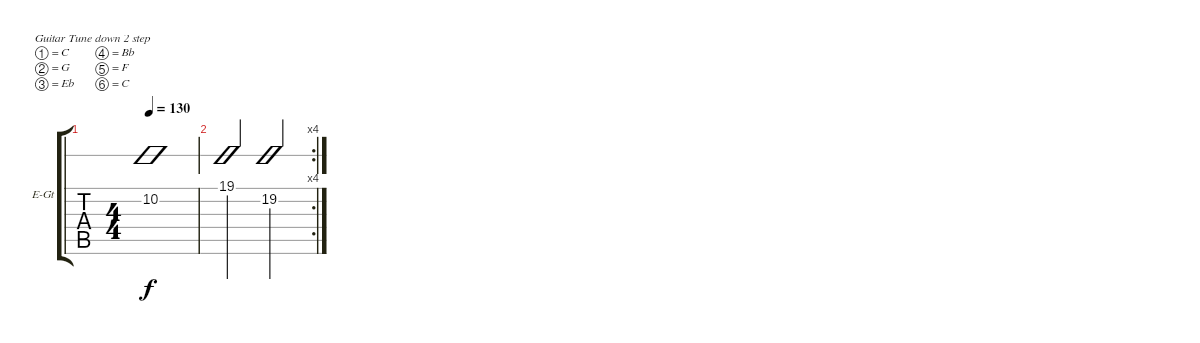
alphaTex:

\bracketExtendMode groupsimilarinstruments
\firstSystemTrackNameOrientation horizontal
\otherSystemsTrackNameOrientation horizontal
\track ("Guitar Solo" "E-Gt") {instrument distortionguitar}
\staff {tabs slash}
\tuning (C4 G3 Eb3 Bb2 F2 C2)
\ts (4 4)
\tempo 130
\clef g2
\ks c
10.2.1{dy f} |
\rc 4
19.1.2 19.2.2
